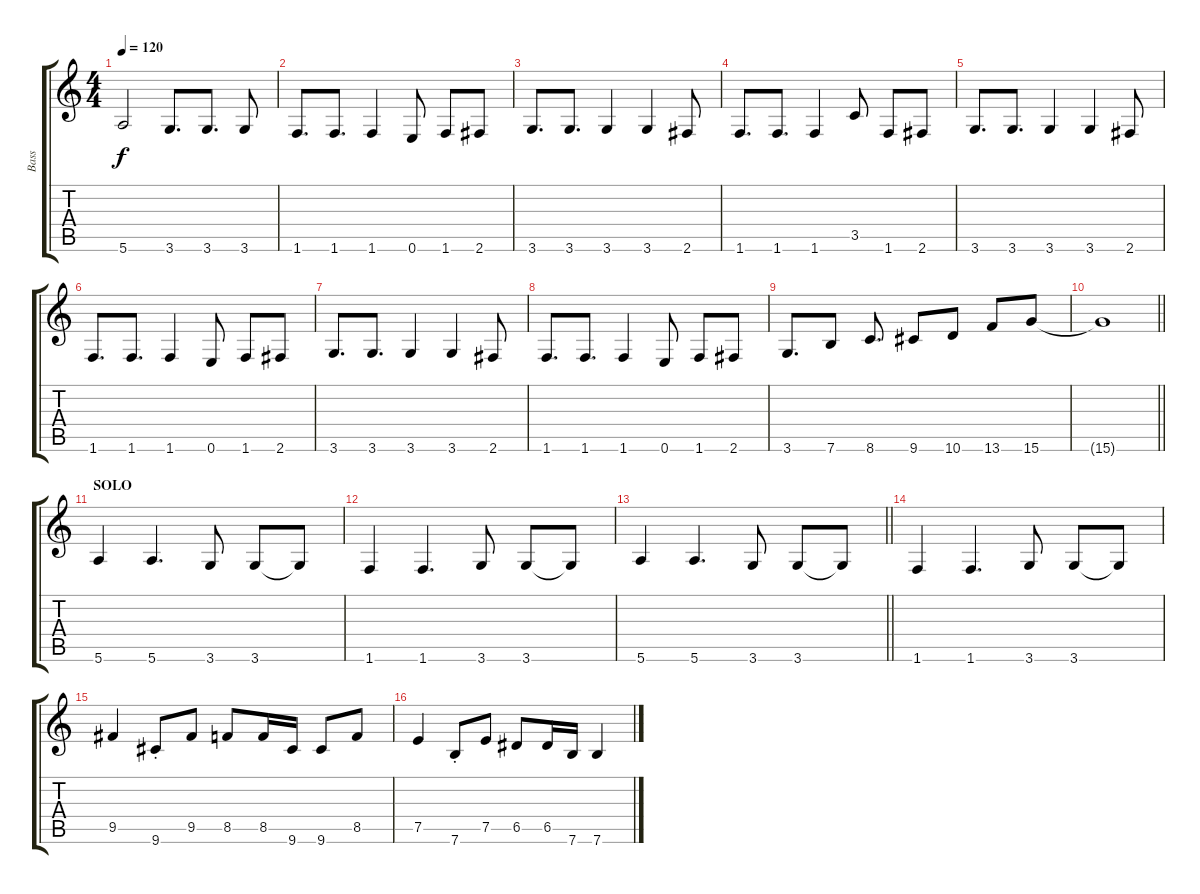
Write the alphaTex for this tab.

\track ("Bass" "Bass") {instrument electricbassfinger}
\staff {score tabs}
\tuning (E4 B3 G3 D3 A2 E2) {hide}
\ts (4 4)
\tempo 120
\clef g2
\ks c
5.6.2{dy f} 3.6.8{d} 3.6.8{d} 3.6.8 |
1.6.8{d} 1.6.8{d} 1.6.4 0.6.8 1.6.8 2.6.8 |
3.6.8{d} 3.6.8{d} 3.6.4 3.6.4 2.6.8 |
1.6.8{d} 1.6.8{d} 1.6.4 3.5.8 1.6.8 2.6.8 |
3.6.8{d} 3.6.8{d} 3.6.4 3.6.4 2.6.8 |
1.6.8{d} 1.6.8{d} 1.6.4 0.6.8 1.6.8 2.6.8 |
3.6.8{d} 3.6.8{d} 3.6.4 3.6.4 2.6.8 |
1.6.8{d} 1.6.8{d} 1.6.4 0.6.8 1.6.8 2.6.8 |
3.6.8{d} 7.6.8 8.6.8{d} 9.6.8 10.6.8 13.6.8 15.6.8 |
\barLineRight lightlight
15.6{t}.1 |
\section ("" "SOLO")
5.6.4 5.6.4{d} 3.6.8 3.6.8 3.6{t}.8 |
1.6.4 1.6.4{d} 3.6.8 3.6.8 3.6{t}.8 |
\barLineRight lightlight
5.6.4 5.6.4{d} 3.6.8 3.6.8 3.6{t}.8 |
1.6.4 1.6.4{d} 3.6.8 3.6.8 3.6{t}.8 |
9.5.4 9.6{st}.8 9.5.8 8.5.8 8.5.16 9.6.16 9.6.8 8.5.8 |
7.5.4 7.6{st}.8 7.5.8 6.5.8 6.5.16 7.6.16 7.6.4
